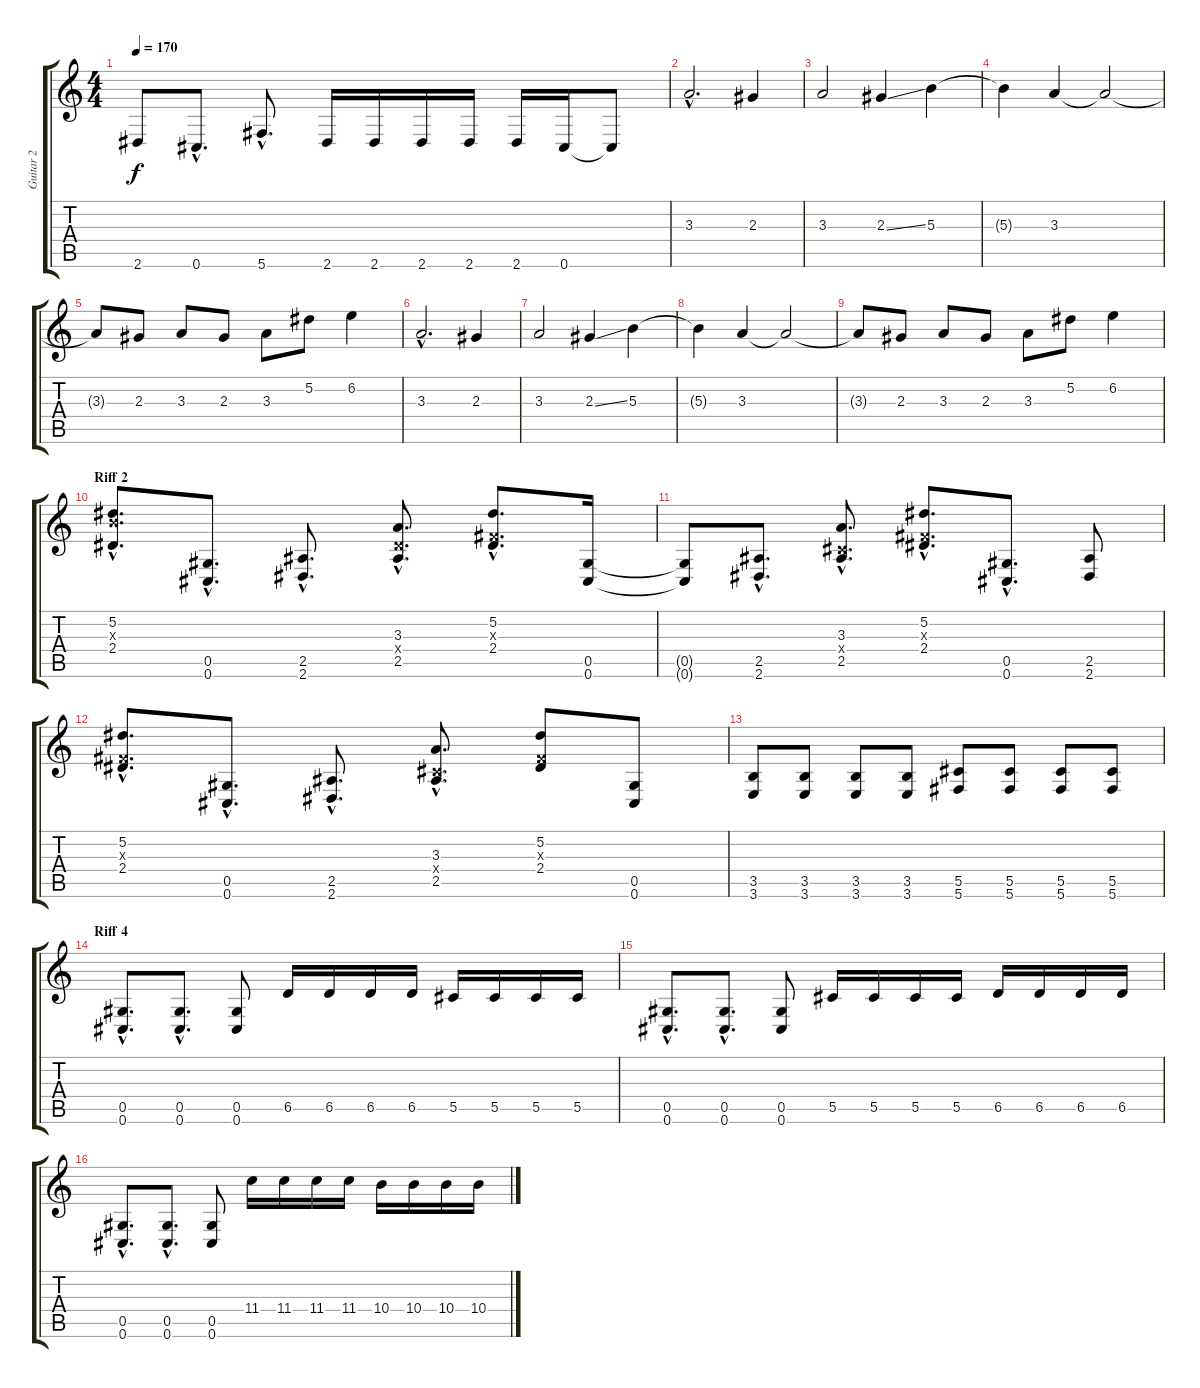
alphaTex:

\track ("Guitar 2" "Guitar 2") {instrument distortionguitar}
\staff {score tabs}
\tuning (Eb4 Bb3 Gb3 Db3 Ab2 Db2) {hide}
\ts (4 4)
\tempo 170
\clef g2
\ks c
2.6{t}.8{dy f} 0.6{hac}.8{d} 5.6{hac}.8{d} 2.6.16 2.6.16 2.6.16 2.6.16 2.6.16 0.6.16 0.6{t}.8 |
3.3{hac}.2{d} 2.3.4 |
3.3.2 2.3{ss}.4 5.3.4 |
5.3{t}.4 3.3.4 3.3{t}.2 |
3.3{t}.8 2.3.8 3.3.8 2.3.8 3.3.8 5.2.8 6.2.4 |
3.3{hac}.2{d} 2.3.4 |
3.3.2 2.3{ss}.4 5.3.4 |
5.3{t}.4 3.3.4 3.3{t}.2 |
3.3{t}.8 2.3.8 3.3.8 2.3.8 3.3.8 5.2.8 6.2.4 |
\section ("" "Riff 2")
(5.2{hac} 5.3{hac x} 2.4{hac}).8{d} (0.5{hac} 0.6{hac}).8{d} (2.5{hac} 2.6{hac}).8{d} (3.3{hac} 2.4{hac x} 2.5{hac}).8{d} (5.2{hac} 0.3{hac x} 2.4{hac}).8{d} (0.5 0.6).16 |
(0.5{t} 0.6{t}).8 (2.5{hac} 2.6{hac}).8{d} (3.3{hac} 0.4{hac x} 2.5{hac}).8{d} (5.2{hac} 0.3{hac x} 2.4{hac}).8{d} (0.5{hac} 0.6{hac}).8{d} (2.5 2.6).8 |
(5.2{hac} 0.3{hac x} 2.4{hac}).8{d} (0.5{hac} 0.6{hac}).8{d} (2.5{hac} 2.6{hac}).8{d} (3.3{hac} 0.4{hac x} 2.5{hac}).8{d} (5.2 0.3{x} 2.4).8 (0.5 0.6).8 |
(3.5 3.6).8 (3.5 3.6).8 (3.5 3.6).8 (3.5 3.6).8 (5.5 5.6).8 (5.5 5.6).8 (5.5 5.6).8 (5.5 5.6).8 |
\section ("" "Riff 4")
(0.5{hac} 0.6{hac}).8{d} (0.5{hac} 0.6{hac}).8{d} (0.5 0.6).8 6.5.16 6.5.16 6.5.16 6.5.16 5.5.16 5.5.16 5.5.16 5.5.16 |
(0.5{hac} 0.6{hac}).8{d} (0.5{hac} 0.6{hac}).8{d} (0.5 0.6).8 5.5.16 5.5.16 5.5.16 5.5.16 6.5.16 6.5.16 6.5.16 6.5.16 |
(0.5{hac} 0.6{hac}).8{d} (0.5{hac} 0.6{hac}).8{d} (0.5 0.6).8 11.4.16 11.4.16 11.4.16 11.4.16 10.4.16 10.4.16 10.4.16 10.4.16
